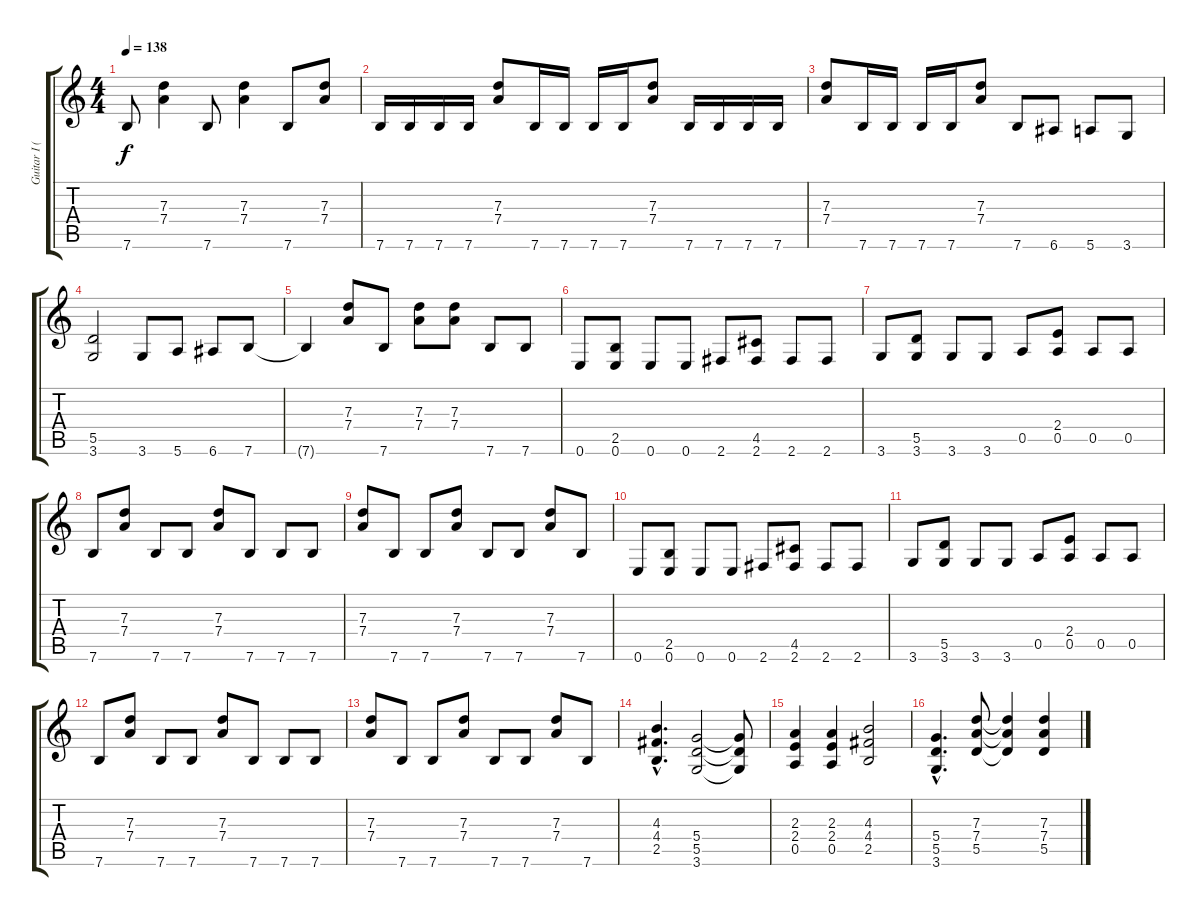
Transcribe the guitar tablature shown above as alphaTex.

\track ("Guitar I (Rhytm)" "Guitar I (") {instrument distortionguitar}
\staff {score tabs}
\tuning (E4 B3 G3 D3 A2 E2) {hide}
\ts (4 4)
\tempo 138
\clef g2
\ks c
7.6.8{dy f} (7.3 7.4).4 7.6.8 (7.3 7.4).4 7.6.8 (7.3 7.4).8 |
7.6.16 7.6.16 7.6.16 7.6.16 (7.3 7.4).8 7.6.16 7.6.16 7.6.16 7.6.16 (7.3 7.4).8 7.6.16 7.6.16 7.6.16 7.6.16 |
(7.3 7.4).8 7.6.16 7.6.16 7.6.16 7.6.16 (7.3 7.4).8 7.6.8 6.6.8 5.6.8 3.6.8 |
(5.5 3.6).2 3.6.8 5.6.8 6.6.8 7.6.8 |
7.6{t}.4 (7.3 7.4).8 7.6.8 (7.3 7.4).8 (7.3 7.4).8 7.6.8 7.6.8 |
0.6.8 (2.5 0.6).8 0.6.8 0.6.8 2.6.8 (4.5 2.6).8 2.6.8 2.6.8 |
3.6.8 (5.5 3.6).8 3.6.8 3.6.8 0.5.8 (2.4 0.5).8 0.5.8 0.5.8 |
7.6.8 (7.3 7.4).8 7.6.8 7.6.8 (7.3 7.4).8 7.6.8 7.6.8 7.6.8 |
(7.3 7.4).8 7.6.8 7.6.8 (7.3 7.4).8 7.6.8 7.6.8 (7.3 7.4).8 7.6.8 |
0.6.8 (2.5 0.6).8 0.6.8 0.6.8 2.6.8 (4.5 2.6).8 2.6.8 2.6.8 |
3.6.8 (5.5 3.6).8 3.6.8 3.6.8 0.5.8 (2.4 0.5).8 0.5.8 0.5.8 |
7.6.8 (7.3 7.4).8 7.6.8 7.6.8 (7.3 7.4).8 7.6.8 7.6.8 7.6.8 |
(7.3 7.4).8 7.6.8 7.6.8 (7.3 7.4).8 7.6.8 7.6.8 (7.3 7.4).8 7.6.8 |
(4.3{hac} 4.4{hac} 2.5{hac}).4{d} (5.4 5.5 3.6).2 (5.4{t} 5.5{t} 3.6{t}).8 |
(2.3 2.4 0.5).4 (2.3 2.4 0.5).4 (4.3 4.4 2.5).2 |
(5.4{hac} 5.5{hac} 3.6{hac}).4{d} (7.3 7.4 5.5).8 (7.3{t} 7.4{t} 5.5{t}).4 (7.3 7.4 5.5).4
